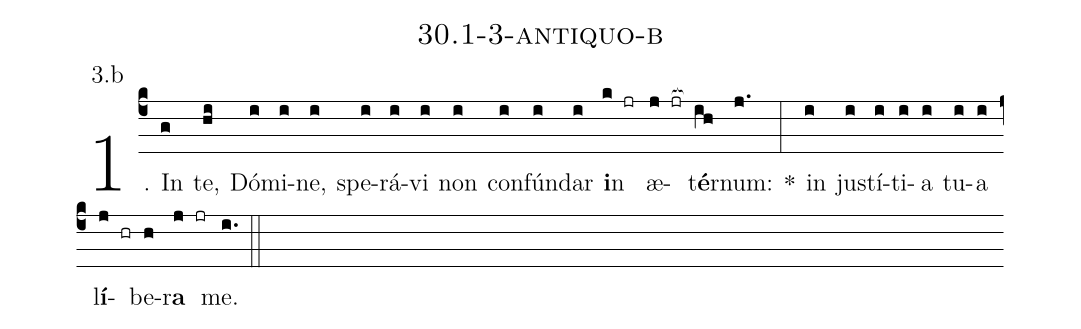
name: 30.1-3-antiquo-b;
annotation: 3.b;
%%
(c4)1. In(g) te,(hi) Dó(i)mi(i)ne,(i) spe(i)rá(i)vi(i) non(i) con(i)fún(i)dar(i) <b>i</b>n(k jr) æ(j jr[ocb:1{])t<b>é</b>r(ih[ocb:0}])num:(j.) *(:) in(i) jus(i)tí(i)ti(i)a(i) tu(i)a(i) l<b>í</b>(j hr)be(h)r<b>a</b>(j jr) me.(i.) (::)
